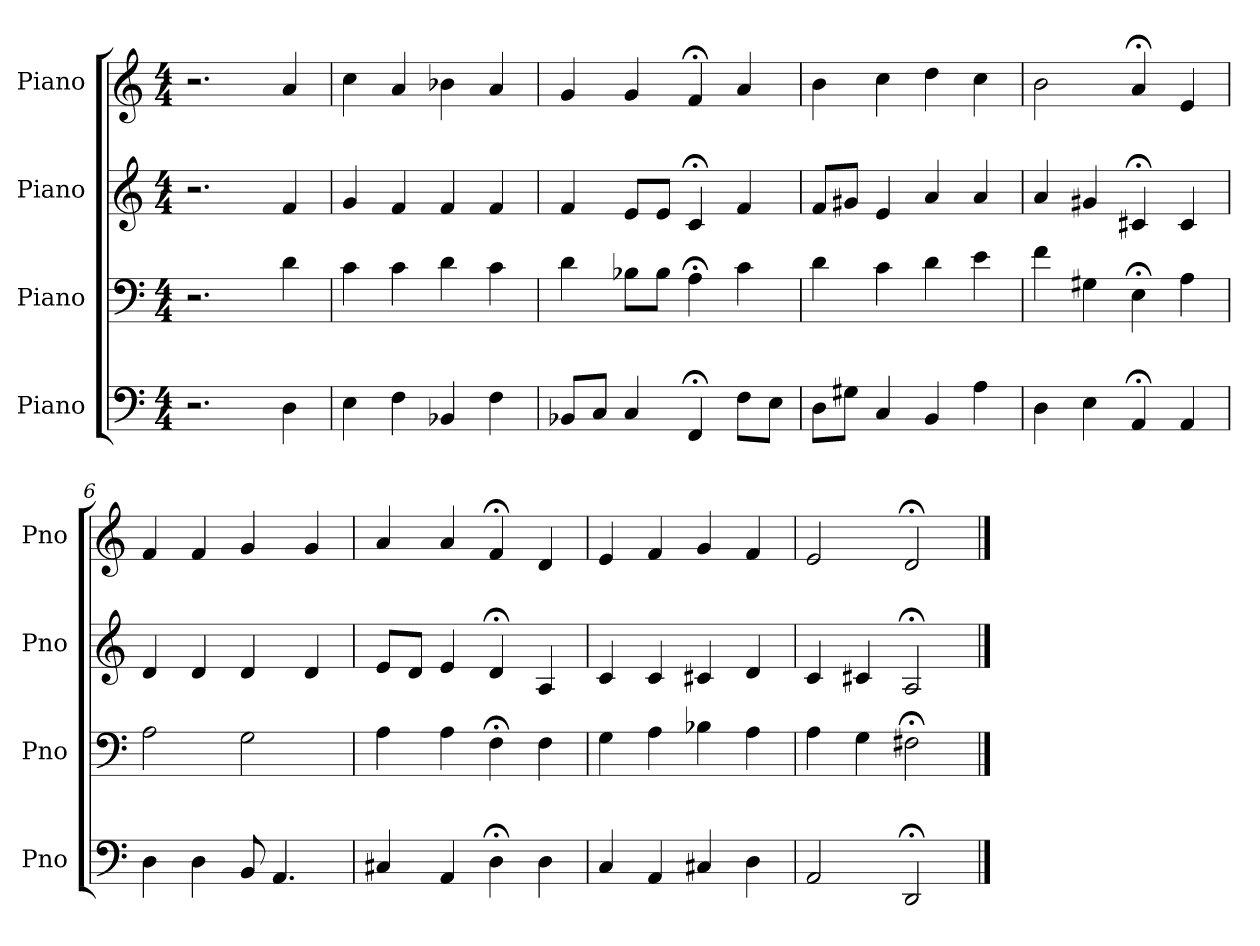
**kern	**kern	**kern	**kern
*part4	*part3	*part2	*part1
*staff4	*staff3	*staff2	*staff1
*I"Piano	*I"Piano	*I"Piano	*I"Piano
*I'Pno	*I'Pno	*I'Pno	*I'Pno
*clefF4	*clefF4	*clefG2	*clefG2
*k[]	*k[]	*k[]	*k[]
*M4/4	*M4/4	*M4/4	*M4/4
=1	=1	=1	=1
2.r	2.r	2.r	2.r
4D\	4d\	4f/	4a/
=2	=2	=2	=2
4E\	4c\	4g/	4cc\
4F\	4c\	4f/	4a/
4BB-X/	4d\	4f/	4b-X\
4F\	4c\	4f/	4a/
=3	=3	=3	=3
8BB-X/L	4d\	4f/	4g/
8C/J	.	.	.
4C/	8B-X\L	8e/L	4g/
.	8B-\J	8e/J	.
4FF;/	4A;\	4c;/	4f;</
8F\L	4c\	4f/	4a/
8E\J	.	.	.
=4	=4	=4	=4
8D\L	4d\	8f/L	4b\
8G#X\J	.	8g#X/J	.
4C/	4c\	4e/	4cc\
4BB/	4d\	4a/	4dd\
4A\	4e\	4a/	4cc\
=5	=5	=5	=5
4D\	4f\	4a/	2b\
4E\	4G#X\	4g#X/	.
4AA;/	4E;\	4c#X;/	4a;</
4AA/	4A\	4c#/	4e/
!!LO:LB:g=z
=6	=6	=6	=6
4D\	2A\	4d/	4f/
4D\	.	4d/	4f/
8BB/	2G\	4d/	4g/
4.AA/	.	.	.
.	.	4d/	4g/
=7	=7	=7	=7
4C#X/	4A\	8e/L	4a/
.	.	8d/J	.
4AA/	4A\	4e/	4a/
4D;\	4F;\	4d;/	4f;</
4D\	4F\	4A/	4d/
=8	=8	=8	=8
4C/	4G\	4c/	4e/
4AA/	4A\	4c/	4f/
4C#X/	4B-X\	4c#X/	4g/
4D\	4A\	4d/	4f/
=9	=9	=9	=9
2AA/	4A\	4c/	2e/
.	4G\	4c#X/	.
2DD;/	2F#X;\	2A;/	2d;</
==	==	==	==
*-	*-	*-	*-
